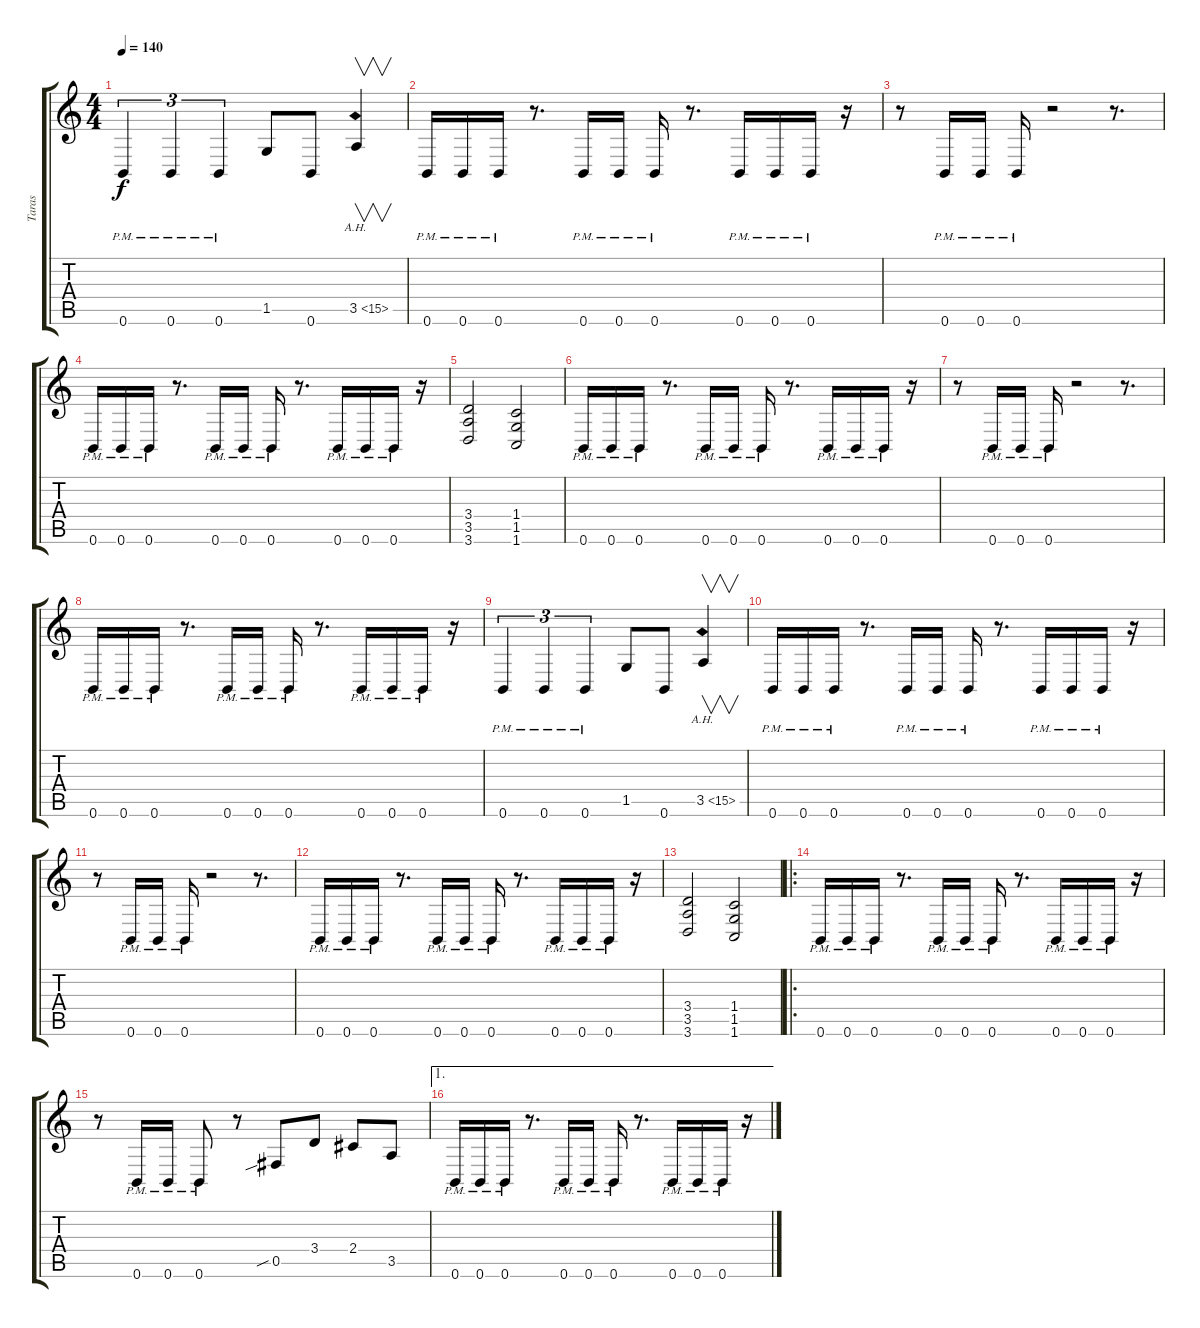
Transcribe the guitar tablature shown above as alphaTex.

\track ("Taras" "Taras") {instrument distortionguitar}
\staff {score tabs}
\tuning (Db4 Ab3 E3 B2 Gb2 B1) {hide}
\ts (4 4)
\tempo 140
\clef g2
\ks c
0.6{pm}.4{tu (3 2) dy f} 0.6{pm}.4{tu (3 2)} 0.6{pm}.4{tu (3 2)} 1.5.8 0.6.8 3.5{ah 12}.4{v} |
0.6{pm}.16 0.6{pm}.16 0.6{pm}.16 r.8{d} 0.6{pm}.16 0.6{pm}.16 0.6{pm}.16 r.8{d} 0.6{pm}.16 0.6{pm}.16 0.6{pm}.16 r.16 |
r.8 0.6{pm}.16 0.6{pm}.16 0.6{pm}.16 r.2 r.8{d} |
0.6{pm}.16 0.6{pm}.16 0.6{pm}.16 r.8{d} 0.6{pm}.16 0.6{pm}.16 0.6{pm}.16 r.8{d} 0.6{pm}.16 0.6{pm}.16 0.6{pm}.16 r.16 |
(3.4 3.5 3.6).2 (1.4 1.5 1.6).2 |
0.6{pm}.16 0.6{pm}.16 0.6{pm}.16 r.8{d} 0.6{pm}.16 0.6{pm}.16 0.6{pm}.16 r.8{d} 0.6{pm}.16 0.6{pm}.16 0.6{pm}.16 r.16 |
r.8 0.6{pm}.16 0.6{pm}.16 0.6{pm}.16 r.2 r.8{d} |
0.6{pm}.16 0.6{pm}.16 0.6{pm}.16 r.8{d} 0.6{pm}.16 0.6{pm}.16 0.6{pm}.16 r.8{d} 0.6{pm}.16 0.6{pm}.16 0.6{pm}.16 r.16 |
0.6{pm}.4{tu (3 2)} 0.6{pm}.4{tu (3 2)} 0.6{pm}.4{tu (3 2)} 1.5.8 0.6.8 3.5{ah 12}.4{v} |
0.6{pm}.16 0.6{pm}.16 0.6{pm}.16 r.8{d} 0.6{pm}.16 0.6{pm}.16 0.6{pm}.16 r.8{d} 0.6{pm}.16 0.6{pm}.16 0.6{pm}.16 r.16 |
r.8 0.6{pm}.16 0.6{pm}.16 0.6{pm}.16 r.2 r.8{d} |
0.6{pm}.16 0.6{pm}.16 0.6{pm}.16 r.8{d} 0.6{pm}.16 0.6{pm}.16 0.6{pm}.16 r.8{d} 0.6{pm}.16 0.6{pm}.16 0.6{pm}.16 r.16 |
(3.4 3.5 3.6).2 (1.4 1.5 1.6).2 |
\ro
0.6{pm}.16{balance 0} 0.6{pm}.16 0.6{pm}.16 r.8{d} 0.6{pm}.16 0.6{pm}.16 0.6{pm}.16 r.8{d} 0.6{pm}.16 0.6{pm}.16 0.6{pm}.16 r.16 |
r.8 0.6{pm}.16 0.6{pm}.16 0.6{pm}.8 r.8 0.5{sib}.8 3.4.8 2.4.8 3.5.8 |
\ae 1
0.6{pm}.16 0.6{pm}.16 0.6{pm}.16 r.8{d} 0.6{pm}.16 0.6{pm}.16 0.6{pm}.16 r.8{d} 0.6{pm}.16 0.6{pm}.16 0.6{pm}.16 r.16
